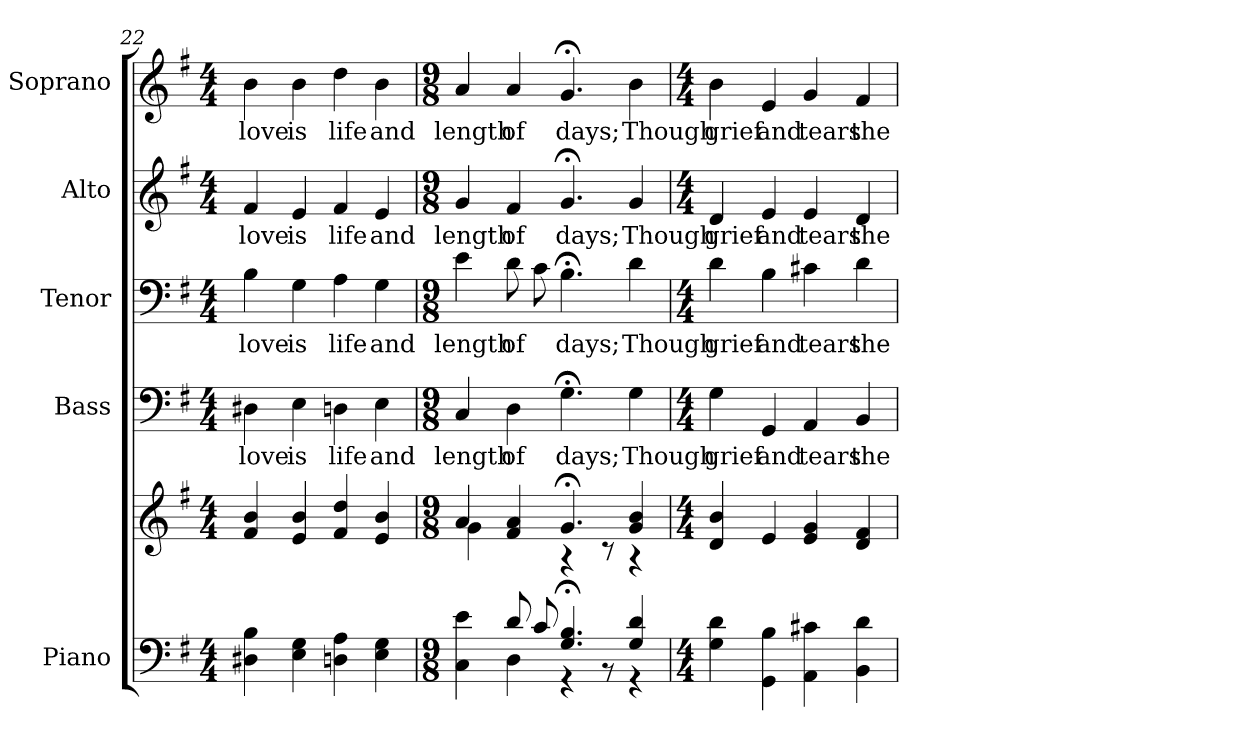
**kern	**kern	**kern	**text	**kern	**text	**kern	**text	**kern	**text
*part5	*part5	*part4	*part4	*part3	*part3	*part2	*part2	*part1	*part1
*staff6	*staff5	*staff4	*staff4	*staff3	*staff3	*staff2	*staff2	*staff1	*staff1
*I"Piano	*	*I"Bass	*	*I"Tenor	*	*I"Alto	*	*I"Soprano	*
*I'Pno.	*	*I'B.	*	*I'T.	*	*I'A.	*	*I'S.	*
*clefF4	*clefG2	*clefF4	*	*clefF4	*	*clefG2	*	*clefG2	*
*k[f#]	*k[f#]	*k[f#]	*	*k[f#]	*	*k[f#]	*	*k[f#]	*
*G:	*G:	*G:	*	*G:	*	*G:	*	*G:	*
*M4/4	*M4/4	*M4/4	*	*M4/4	*	*M4/4	*	*M4/4	*
=22	=22	=22	=22	=22	=22	=22	=22	=22	=22
!	!	!	!LO:LY:b:color=#000000	!	!	!	!	!	!
!	!	!	!	!	!LO:LY:b:color=#000000	!	!	!	!
!	!	!	!	!	!	!	!LO:LY:b:color=#000000	!	!
!	!	!	!	!	!	!	!	!	!LO:LY:b:color=#000000
4D#Xi\ 4Bi	4f#i/ 4bi	4D#Xi\	love	4Bi\	love	4f#i/	love	4bi\	love
!	!	!	!LO:LY:b:color=#000000	!	!	!	!	!	!
!	!	!	!	!	!LO:LY:b:color=#000000	!	!	!	!
!	!	!	!	!	!	!	!LO:LY:b:color=#000000	!	!
!	!	!	!	!	!	!	!	!	!LO:LY:b:color=#000000
4Ei\ 4Gi	4ei/ 4bi	4Ei\	is	4Gi\	is	4ei/	is	4bi\	is
!	!	!	!LO:LY:b:color=#000000	!	!	!	!	!	!
!	!	!	!	!	!LO:LY:b:color=#000000	!	!	!	!
!	!	!	!	!	!	!	!LO:LY:b:color=#000000	!	!
!	!	!	!	!	!	!	!	!	!LO:LY:b:color=#000000
4Dni\ 4Ai	4f#i/ 4ddi	4Dni\	life	4Ai\	life	4f#i/	life	4ddi\	life
!	!	!	!LO:LY:b:color=#000000	!	!	!	!	!	!
!	!	!	!	!	!LO:LY:b:color=#000000	!	!	!	!
!	!	!	!	!	!	!	!LO:LY:b:color=#000000	!	!
!	!	!	!	!	!	!	!	!	!LO:LY:b:color=#000000
4Ei\ 4Gi	4ei/ 4bi	4Ei\	and	4Gi\	and	4ei/	and	4bi\	and
=23	=23	=23	=23	=23	=23	=23	=23	=23	=23
*M9/8	*M9/8	*M9/8	*	*M9/8	*	*M9/8	*	*M9/8	*
*^	*^	*	*	*	*	*	*	*	*
!	!	!	!	!	!LO:LY:b:color=#000000	!	!	!	!	!	!
!	!	!	!	!	!	!	!LO:LY:b:color=#000000	!	!	!	!
!	!	!	!	!	!	!	!	!	!LO:LY:b:color=#000000	!	!
!	!	!	!	!	!	!	!	!	!	!	!LO:LY:b:color=#000000
4Ci\ 4ei	4ryy	4ai/	4gi\	4Ci/	length	4ei\	length	4gi/	length	4ai/	length
!	!	!	!	!	!LO:LY:b:color=#000000	!	!	!	!	!	!
!	!	!	!	!	!	!	!LO:LY:b:color=#000000	!	!	!	!
!	!	!	!	!	!	!	!	!	!LO:LY:b:color=#000000	!	!
!	!	!	!	!	!	!	!	!	!	!	!LO:LY:b:color=#000000
8di/	4Di\	4f#i/ 4ai	4ryy	4Di\	of	8di\	of	4f#i/	of	4ai/	of
8ci/	.	.	.	.	.	8ci\	.	.	.	.	.
!	!	!	!	!	!LO:LY:b:color=#000000	!	!	!	!	!	!
!	!	!	!	!	!	!	!LO:LY:b:color=#000000	!	!	!	!
!	!	!	!	!	!	!	!	!	!LO:LY:b:color=#000000	!	!
!	!	!	!	!	!	!	!	!	!	!	!LO:LY:b:color=#000000
4.Gi/; 4.Bi;	4r	4.g;i/	4r	4.G;i\	days;	4.B;i\	days;	4.g;i/	days;	4.g;i/	days;
.	8r	.	8r	.	.	.	.	.	.	.	.
!	!	!	!	!	!LO:LY:b:color=#000000	!	!	!	!	!	!
!	!	!	!	!	!	!	!LO:LY:b:color=#000000	!	!	!	!
!	!	!	!	!	!	!	!	!	!LO:LY:b:color=#000000	!	!
!	!	!	!	!	!	!	!	!	!	!	!LO:LY:b:color=#000000
4Gi/ 4di	4r	4gi/ 4bi	4r	4Gi\	Though	4di\	Though	4gi/	Though	4bi\	Though
*v	*v	*	*	*	*	*	*	*	*	*	*
*	*v	*v	*	*	*	*	*	*	*	*
!!LO:PB:g=z
=24	=24	=24	=24	=24	=24	=24	=24	=24	=24
*M4/4	*M4/4	*M4/4	*	*M4/4	*	*M4/4	*	*M4/4	*
*^	*^	*	*	*	*	*	*	*	*
!	!	!	!	!	!LO:LY:b:color=#000000	!	!	!	!	!	!
*v	*v	*	*	*	*	*	*	*	*	*	*
*	*v	*v	*	*	*	*	*	*	*	*
*^	*^	*	*	*	*	*	*	*	*
!	!	!	!	!	!	!	!LO:LY:b:color=#000000	!	!	!	!
*v	*v	*	*	*	*	*	*	*	*	*	*
*	*v	*v	*	*	*	*	*	*	*	*
*^	*^	*	*	*	*	*	*	*	*
!	!	!	!	!	!	!	!	!	!LO:LY:b:color=#000000	!	!
*v	*v	*	*	*	*	*	*	*	*	*	*
*	*v	*v	*	*	*	*	*	*	*	*
*^	*^	*	*	*	*	*	*	*	*
!	!	!	!	!	!	!	!	!	!	!	!LO:LY:b:color=#000000
*v	*v	*	*	*	*	*	*	*	*	*	*
*	*v	*v	*	*	*	*	*	*	*	*
4Gi\ 4di	4di/ 4bi	4Gi\	grief	4di\	grief	4di/	grief	4bi\	grief
!	!	!	!LO:LY:b:color=#000000	!	!	!	!	!	!
!	!	!	!	!	!LO:LY:b:color=#000000	!	!	!	!
!	!	!	!	!	!	!	!LO:LY:b:color=#000000	!	!
!	!	!	!	!	!	!	!	!	!LO:LY:b:color=#000000
4GGi\ 4Bi	4ei/	4GGi/	and	4Bi\	and	4ei/	and	4ei/	and
!	!	!	!LO:LY:b:color=#000000	!	!	!	!	!	!
!	!	!	!	!	!LO:LY:b:color=#000000	!	!	!	!
!	!	!	!	!	!	!	!LO:LY:b:color=#000000	!	!
!	!	!	!	!	!	!	!	!	!LO:LY:b:color=#000000
4AAi\ 4c#Xi	4ei/ 4gi	4AAi/	tears	4c#Xi\	tears	4ei/	tears	4gi/	tears
!	!	!	!LO:LY:b:color=#000000	!	!	!	!	!	!
!	!	!	!	!	!LO:LY:b:color=#000000	!	!	!	!
!	!	!	!	!	!	!	!LO:LY:b:color=#000000	!	!
!	!	!	!	!	!	!	!	!	!LO:LY:b:color=#000000
4BBi\ 4di	4di/ 4f#i	4BBi/	the	4di\	the	4di/	the	4f#i/	the
=	=	=	=	=	=	=	=	=	=
*-	*-	*-	*-	*-	*-	*-	*-	*-	*-
